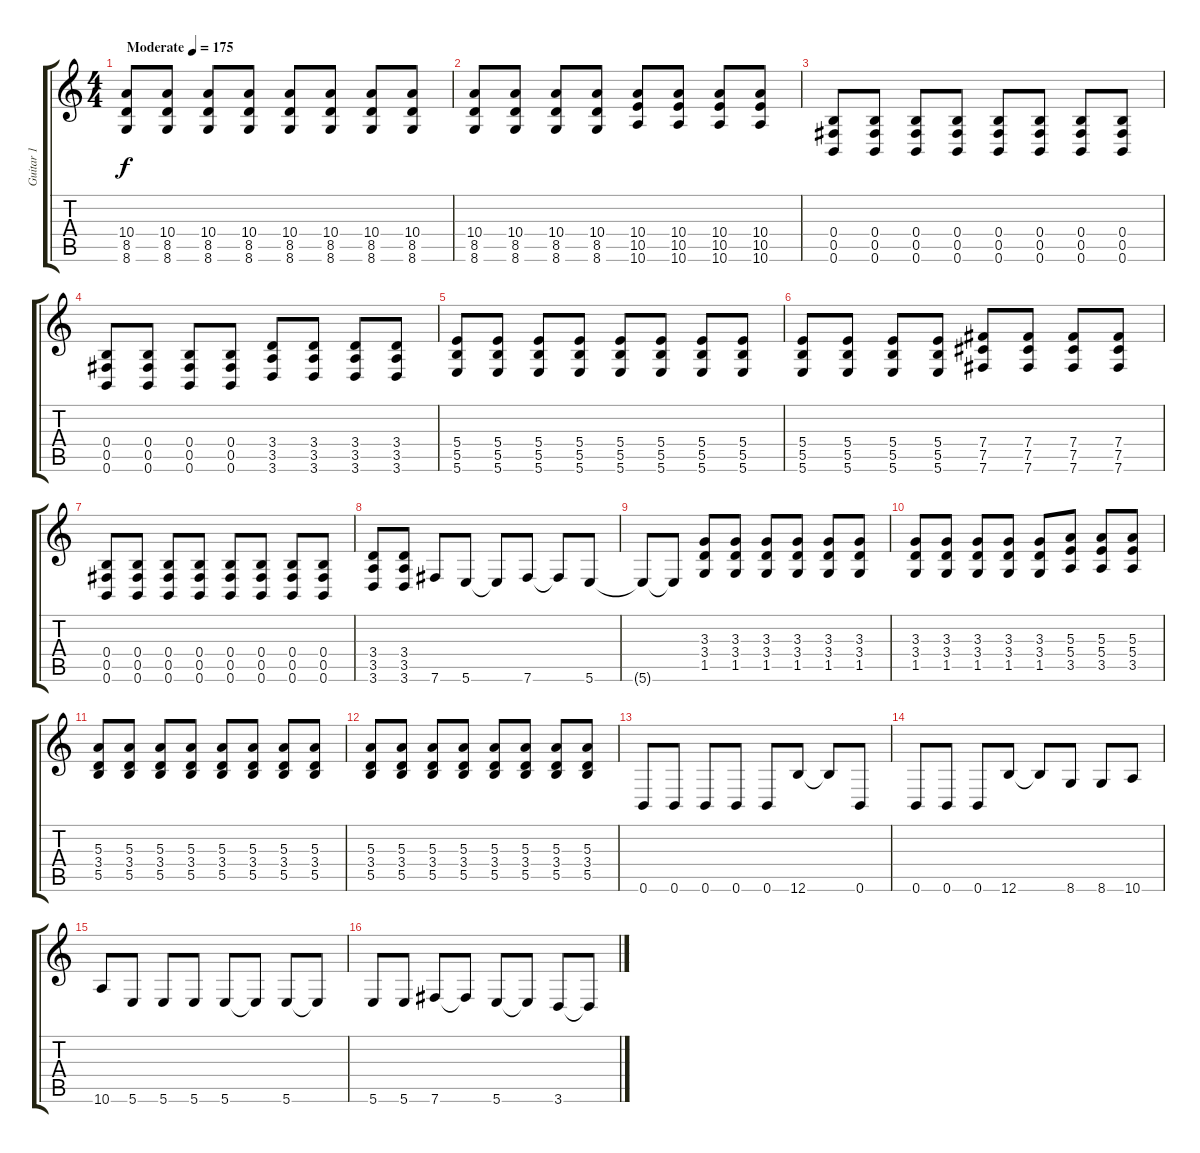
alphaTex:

\track ("Guitar 1" "Guitar 1") {instrument distortionguitar}
\staff {score tabs}
\tuning (Db4 Ab3 E3 B2 Gb2 B1) {hide}
\ts (4 4)
\tempo (175 "Moderate")
\clef g2
\ks c
(10.4 8.5 8.6).8{dy f instrument distortionguitar} (10.4 8.5 8.6).8 (10.4 8.5 8.6).8 (10.4 8.5 8.6).8 (10.4 8.5 8.6).8 (10.4 8.5 8.6).8 (10.4 8.5 8.6).8 (10.4 8.5 8.6).8 |
(10.4 8.5 8.6).8 (10.4 8.5 8.6).8 (10.4 8.5 8.6).8 (10.4 8.5 8.6).8 (10.4 10.5 10.6).8 (10.4 10.5 10.6).8 (10.4 10.5 10.6).8 (10.4 10.5 10.6).8 |
(0.4 0.5 0.6).8 (0.4 0.5 0.6).8 (0.4 0.5 0.6).8 (0.4 0.5 0.6).8 (0.4 0.5 0.6).8 (0.4 0.5 0.6).8 (0.4 0.5 0.6).8 (0.4 0.5 0.6).8 |
(0.4 0.5 0.6).8 (0.4 0.5 0.6).8 (0.4 0.5 0.6).8 (0.4 0.5 0.6).8 (3.4 3.5 3.6).8 (3.4 3.5 3.6).8 (3.4 3.5 3.6).8 (3.4 3.5 3.6).8 |
(5.4 5.5 5.6).8 (5.4 5.5 5.6).8 (5.4 5.5 5.6).8 (5.4 5.5 5.6).8 (5.4 5.5 5.6).8 (5.4 5.5 5.6).8 (5.4 5.5 5.6).8 (5.4 5.5 5.6).8 |
(5.4 5.5 5.6).8 (5.4 5.5 5.6).8 (5.4 5.5 5.6).8 (5.4 5.5 5.6).8 (7.4 7.5 7.6).8 (7.4 7.5 7.6).8 (7.4 7.5 7.6).8 (7.4 7.5 7.6).8 |
(0.4 0.5 0.6).8 (0.4 0.5 0.6).8 (0.4 0.5 0.6).8 (0.4 0.5 0.6).8 (0.4 0.5 0.6).8 (0.4 0.5 0.6).8 (0.4 0.5 0.6).8 (0.4 0.5 0.6).8 |
(3.4 3.5 3.6).8 (3.4 3.5 3.6).8 7.6.8 5.6.8 5.6{t}.8 7.6.8 7.6{t}.8 5.6.8 |
5.6{t}.8 5.6{t}.8 (3.3 3.4 1.5).8 (3.3 3.4 1.5).8 (3.3 3.4 1.5).8 (3.3 3.4 1.5).8 (3.3 3.4 1.5).8 (3.3 3.4 1.5).8 |
(3.3 3.4 1.5).8 (3.3 3.4 1.5).8 (3.3 3.4 1.5).8 (3.3 3.4 1.5).8 (3.3 3.4 1.5).8 (5.3 5.4 3.5).8 (5.3 5.4 3.5).8 (5.3 5.4 3.5).8 |
(5.3 3.4 5.5).8 (5.3 3.4 5.5).8 (5.3 3.4 5.5).8 (5.3 3.4 5.5).8 (5.3 3.4 5.5).8 (5.3 3.4 5.5).8 (5.3 3.4 5.5).8 (5.3 3.4 5.5).8 |
(5.3 3.4 5.5).8 (5.3 3.4 5.5).8 (5.3 3.4 5.5).8 (5.3 3.4 5.5).8 (5.3 3.4 5.5).8 (5.3 3.4 5.5).8 (5.3 3.4 5.5).8 (5.3 3.4 5.5).8 |
0.6.8 0.6.8 0.6.8 0.6.8 0.6.8 12.6.8 12.6{t}.8 0.6.8 |
0.6.8 0.6.8 0.6.8 12.6.8 12.6{t}.8 8.6.8 8.6.8 10.6.8 |
10.6.8 5.6.8 5.6.8 5.6.8 5.6.8 5.6{t}.8 5.6.8 5.6{t}.8 |
5.6.8 5.6.8 7.6.8 7.6{t}.8 5.6.8 5.6{t}.8 3.6.8 3.6{t}.8
